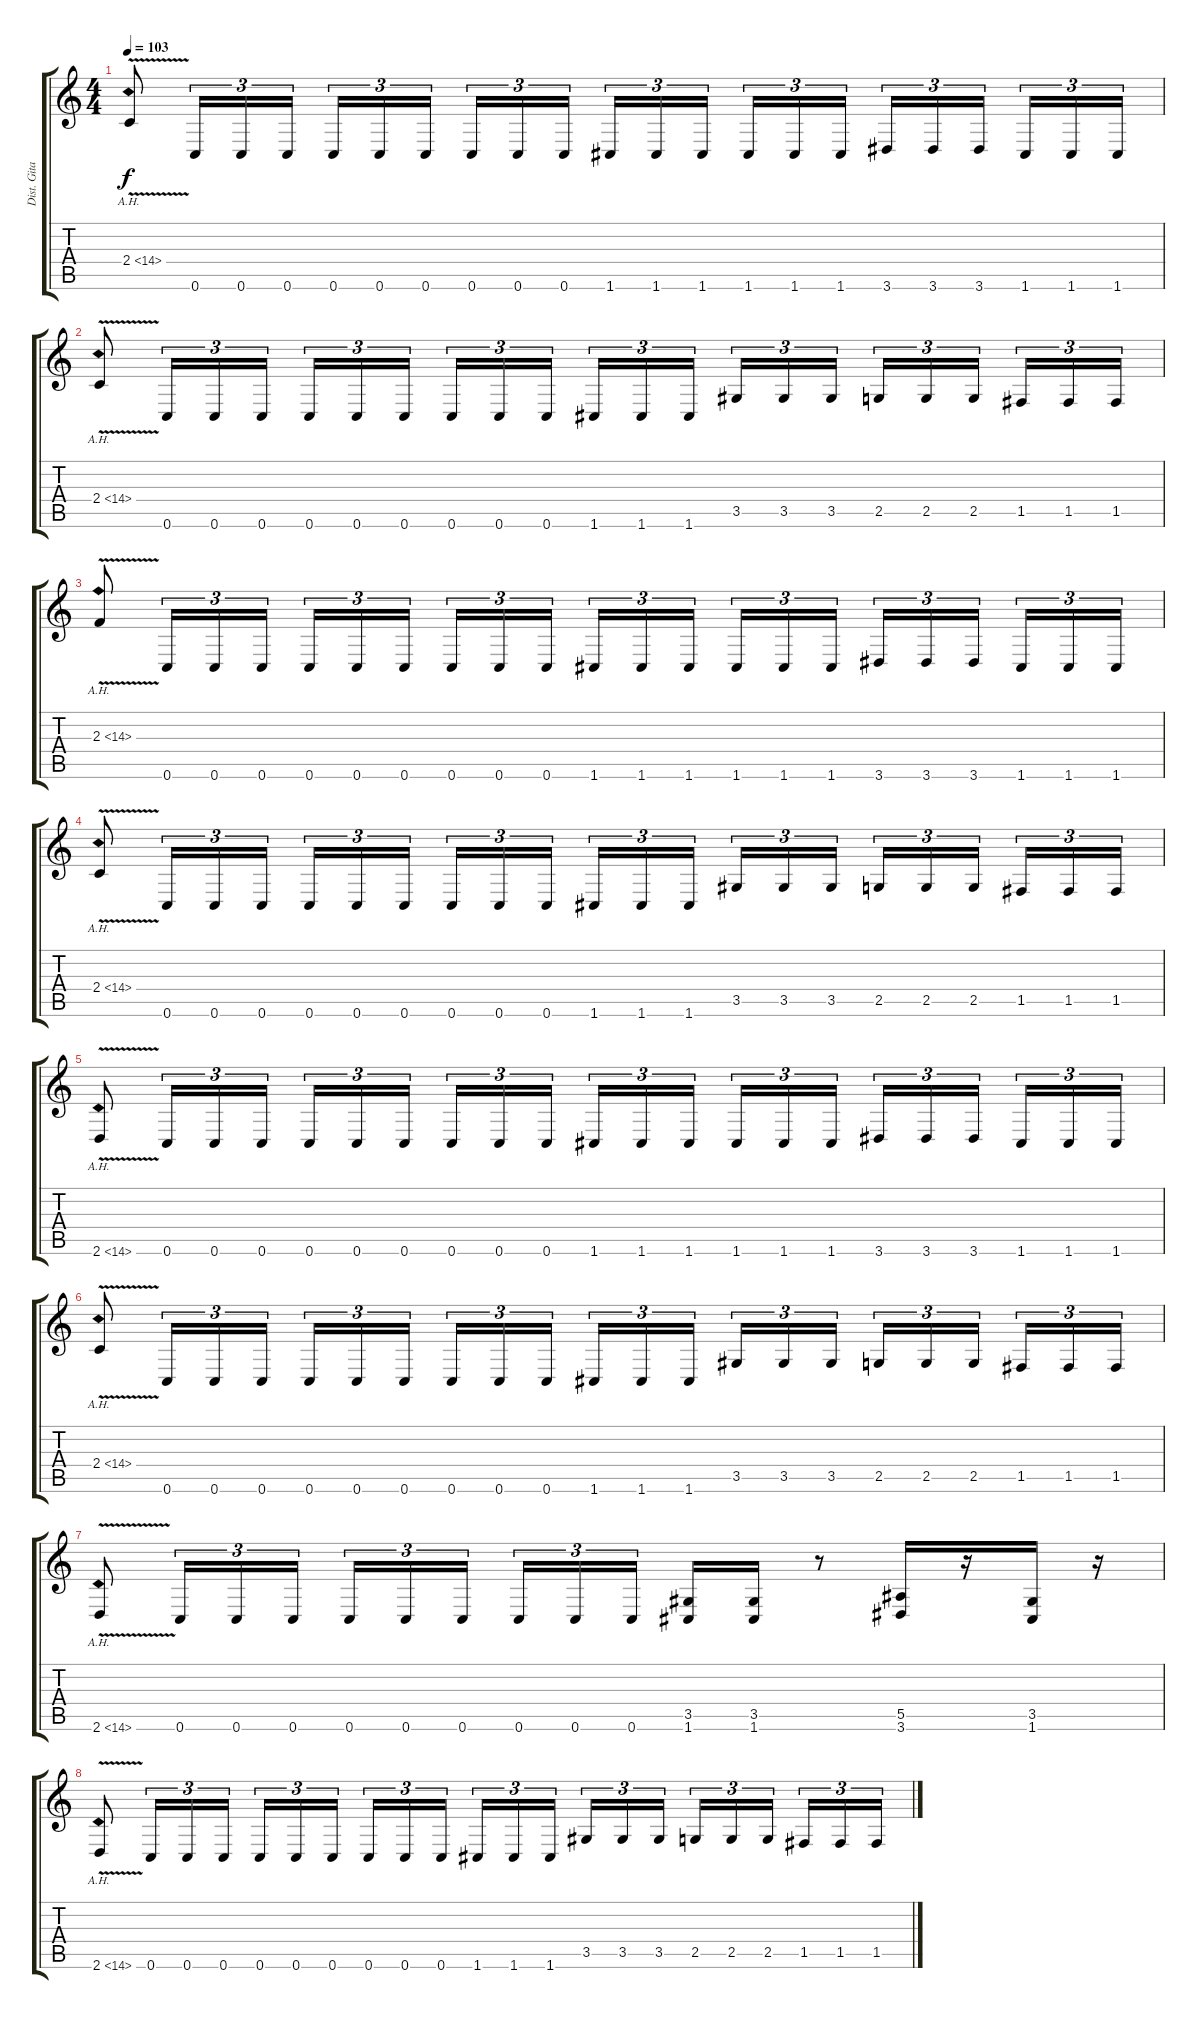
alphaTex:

\track ("Dist. Gitar 2" "Dist. Gita") {instrument distortionguitar}
\staff {score tabs}
\tuning (C4 G3 Eb3 Bb2 F2 C2) {hide}
\ts (4 4)
\tempo 103
\clef g2
\ks c
2.4{ah 12 v}.8{dy f instrument guitarharmonics} 0.6.16{tu (3 2) instrument distortionguitar} 0.6.16{tu (3 2)} 0.6.16{tu (3 2)} 0.6.16{tu (3 2)} 0.6.16{tu (3 2)} 0.6.16{tu (3 2)} 0.6.16{tu (3 2)} 0.6.16{tu (3 2)} 0.6.16{tu (3 2)} 1.6.16{tu (3 2)} 1.6.16{tu (3 2)} 1.6.16{tu (3 2)} 1.6.16{tu (3 2)} 1.6.16{tu (3 2)} 1.6.16{tu (3 2)} 3.6.16{tu (3 2)} 3.6.16{tu (3 2)} 3.6.16{tu (3 2)} 1.6.16{tu (3 2)} 1.6.16{tu (3 2)} 1.6.16{tu (3 2)} |
2.4{ah 12 v}.8{instrument guitarharmonics} 0.6.16{tu (3 2) instrument distortionguitar} 0.6.16{tu (3 2)} 0.6.16{tu (3 2)} 0.6.16{tu (3 2)} 0.6.16{tu (3 2)} 0.6.16{tu (3 2)} 0.6.16{tu (3 2)} 0.6.16{tu (3 2)} 0.6.16{tu (3 2)} 1.6.16{tu (3 2)} 1.6.16{tu (3 2)} 1.6.16{tu (3 2)} 3.5.16{tu (3 2)} 3.5.16{tu (3 2)} 3.5.16{tu (3 2)} 2.5.16{tu (3 2)} 2.5.16{tu (3 2)} 2.5.16{tu (3 2)} 1.5.16{tu (3 2)} 1.5.16{tu (3 2)} 1.5.16{tu (3 2)} |
2.3{ah 12 v}.8{instrument guitarharmonics} 0.6.16{tu (3 2) instrument distortionguitar} 0.6.16{tu (3 2)} 0.6.16{tu (3 2)} 0.6.16{tu (3 2)} 0.6.16{tu (3 2)} 0.6.16{tu (3 2)} 0.6.16{tu (3 2)} 0.6.16{tu (3 2)} 0.6.16{tu (3 2)} 1.6.16{tu (3 2)} 1.6.16{tu (3 2)} 1.6.16{tu (3 2)} 1.6.16{tu (3 2)} 1.6.16{tu (3 2)} 1.6.16{tu (3 2)} 3.6.16{tu (3 2)} 3.6.16{tu (3 2)} 3.6.16{tu (3 2)} 1.6.16{tu (3 2)} 1.6.16{tu (3 2)} 1.6.16{tu (3 2)} |
2.4{ah 12 v}.8{instrument guitarharmonics} 0.6.16{tu (3 2) instrument distortionguitar} 0.6.16{tu (3 2)} 0.6.16{tu (3 2)} 0.6.16{tu (3 2)} 0.6.16{tu (3 2)} 0.6.16{tu (3 2)} 0.6.16{tu (3 2)} 0.6.16{tu (3 2)} 0.6.16{tu (3 2)} 1.6.16{tu (3 2)} 1.6.16{tu (3 2)} 1.6.16{tu (3 2)} 3.5.16{tu (3 2)} 3.5.16{tu (3 2)} 3.5.16{tu (3 2)} 2.5.16{tu (3 2)} 2.5.16{tu (3 2)} 2.5.16{tu (3 2)} 1.5.16{tu (3 2)} 1.5.16{tu (3 2)} 1.5.16{tu (3 2)} |
2.6{ah 12 v}.8{instrument guitarharmonics} 0.6.16{tu (3 2) instrument distortionguitar} 0.6.16{tu (3 2)} 0.6.16{tu (3 2)} 0.6.16{tu (3 2)} 0.6.16{tu (3 2)} 0.6.16{tu (3 2)} 0.6.16{tu (3 2)} 0.6.16{tu (3 2)} 0.6.16{tu (3 2)} 1.6.16{tu (3 2)} 1.6.16{tu (3 2)} 1.6.16{tu (3 2)} 1.6.16{tu (3 2)} 1.6.16{tu (3 2)} 1.6.16{tu (3 2)} 3.6.16{tu (3 2)} 3.6.16{tu (3 2)} 3.6.16{tu (3 2)} 1.6.16{tu (3 2)} 1.6.16{tu (3 2)} 1.6.16{tu (3 2)} |
2.4{ah 12 v}.8{instrument guitarharmonics} 0.6.16{tu (3 2) instrument distortionguitar} 0.6.16{tu (3 2)} 0.6.16{tu (3 2)} 0.6.16{tu (3 2)} 0.6.16{tu (3 2)} 0.6.16{tu (3 2)} 0.6.16{tu (3 2)} 0.6.16{tu (3 2)} 0.6.16{tu (3 2)} 1.6.16{tu (3 2)} 1.6.16{tu (3 2)} 1.6.16{tu (3 2)} 3.5.16{tu (3 2)} 3.5.16{tu (3 2)} 3.5.16{tu (3 2)} 2.5.16{tu (3 2)} 2.5.16{tu (3 2)} 2.5.16{tu (3 2)} 1.5.16{tu (3 2)} 1.5.16{tu (3 2)} 1.5.16{tu (3 2)} |
2.6{ah 12 v}.8{instrument guitarharmonics} 0.6.16{tu (3 2) instrument distortionguitar} 0.6.16{tu (3 2)} 0.6.16{tu (3 2)} 0.6.16{tu (3 2)} 0.6.16{tu (3 2)} 0.6.16{tu (3 2)} 0.6.16{tu (3 2)} 0.6.16{tu (3 2)} 0.6.16{tu (3 2)} (3.5 1.6).16 (3.5 1.6).16 r.8 (5.5 3.6).16 r.16 (3.5 1.6).16 r.16 |
\section ("" "")
2.6{ah 12 v}.8{instrument guitarharmonics} 0.6.16{tu (3 2) instrument distortionguitar} 0.6.16{tu (3 2)} 0.6.16{tu (3 2)} 0.6.16{tu (3 2)} 0.6.16{tu (3 2)} 0.6.16{tu (3 2)} 0.6.16{tu (3 2)} 0.6.16{tu (3 2)} 0.6.16{tu (3 2)} 1.6.16{tu (3 2)} 1.6.16{tu (3 2)} 1.6.16{tu (3 2)} 3.5.16{tu (3 2)} 3.5.16{tu (3 2)} 3.5.16{tu (3 2)} 2.5.16{tu (3 2)} 2.5.16{tu (3 2)} 2.5.16{tu (3 2)} 1.5.16{tu (3 2)} 1.5.16{tu (3 2)} 1.5.16{tu (3 2)}
